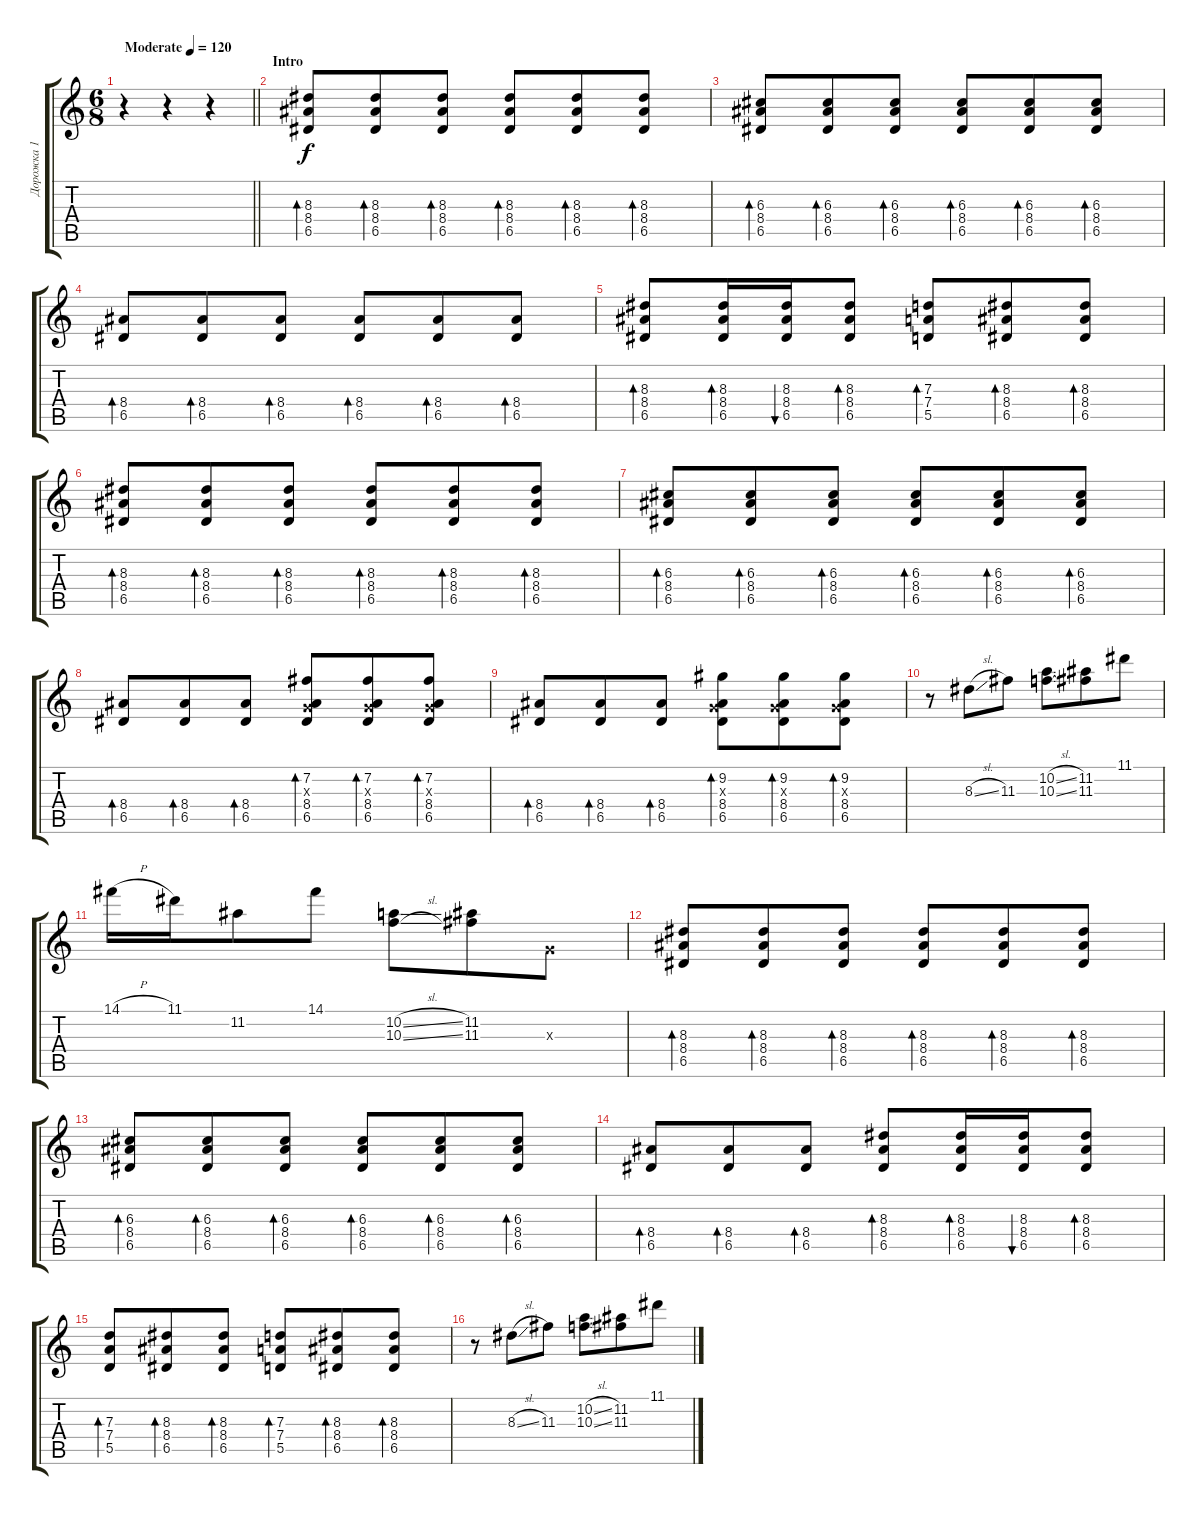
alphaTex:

\track ("Дорожка 1" "Дорожка 1") {instrument acousticguitarsteel}
\staff {score tabs}
\tuning (E4 B3 G3 D3 A2 E2) {hide}
\ts (6 8)
\tempo (120 "Moderate")
\clef g2
\barLineRight lightlight
\ks c
r.4{dy f instrument acousticguitarsteel} r.4 r.4 |
\section ("" "Intro")
(8.3 8.4 6.5).8{bd 60} (8.3 8.4 6.5).8{bd 60} (8.3 8.4 6.5).8{bd 60} (8.3 8.4 6.5).8{bd 60} (8.3 8.4 6.5).8{bd 60} (8.3 8.4 6.5).8{bd 60} |
(6.3 8.4 6.5).8{bd 60} (6.3 8.4 6.5).8{bd 60} (6.3 8.4 6.5).8{bd 60} (6.3 8.4 6.5).8{bd 60} (6.3 8.4 6.5).8{bd 60} (6.3 8.4 6.5).8{bd 60} |
(8.4 6.5).8{bd 60} (8.4 6.5).8{bd 60} (8.4 6.5).8{bd 60} (8.4 6.5).8{bd 60} (8.4 6.5).8{bd 60} (8.4 6.5).8{bd 60} |
(8.3 8.4 6.5).8{bd 60} (8.3 8.4 6.5).16{bd 60} (8.3 8.4 6.5).16{bu 60} (8.3 8.4 6.5).8{bd 60} (7.3 7.4 5.5).8{bd 60} (8.3 8.4 6.5).8{bd 60} (8.3 8.4 6.5).8{bd 60} |
(8.3 8.4 6.5).8{bd 60} (8.3 8.4 6.5).8{bd 60} (8.3 8.4 6.5).8{bd 60} (8.3 8.4 6.5).8{bd 60} (8.3 8.4 6.5).8{bd 60} (8.3 8.4 6.5).8{bd 60} |
(6.3 8.4 6.5).8{bd 60} (6.3 8.4 6.5).8{bd 60} (6.3 8.4 6.5).8{bd 60} (6.3 8.4 6.5).8{bd 60} (6.3 8.4 6.5).8{bd 60} (6.3 8.4 6.5).8{bd 60} |
(8.4 6.5).8{bd 60} (8.4 6.5).8{bd 60} (8.4 6.5).8{bd 60} (7.2 0.3{x} 8.4 6.5).8{bd 60} (7.2 0.3{x} 8.4 6.5).8{bd 60} (7.2 0.3{x} 8.4 6.5).8{bd 60} |
(8.4 6.5).8{bd 60} (8.4 6.5).8{bd 60} (8.4 6.5).8{bd 60} (9.2 0.3{x} 8.4 6.5).8{bd 60} (9.2 0.3{x} 8.4 6.5).8{bd 60} (9.2 0.3{x} 8.4 6.5).8{bd 60} |
r.8 8.3{sl}.8 11.3.8 (10.2{sl} 10.3{sl}).8 (11.2 11.3).8 11.1.8 |
14.1{h}.16 11.1.16 11.2.8 14.1.8 (10.2{sl} 10.3{sl}).8 (11.2 11.3).8 0.3{x}.8 |
(8.3 8.4 6.5).8{bd 60} (8.3 8.4 6.5).8{bd 60} (8.3 8.4 6.5).8{bd 60} (8.3 8.4 6.5).8{bd 60} (8.3 8.4 6.5).8{bd 60} (8.3 8.4 6.5).8{bd 60} |
(6.3 8.4 6.5).8{bd 60} (6.3 8.4 6.5).8{bd 60} (6.3 8.4 6.5).8{bd 60} (6.3 8.4 6.5).8{bd 60} (6.3 8.4 6.5).8{bd 60} (6.3 8.4 6.5).8{bd 60} |
(8.4 6.5).8{bd 60} (8.4 6.5).8{bd 60} (8.4 6.5).8{bd 60} (8.3 8.4 6.5).8{bd 60} (8.3 8.4 6.5).16{bd 60} (8.3 8.4 6.5).16{bu 60} (8.3 8.4 6.5).8{bd 60} |
(7.3 7.4 5.5).8{bd 60} (8.3 8.4 6.5).8{bd 60} (8.3 8.4 6.5).8{bd 60} (7.3 7.4 5.5).8{bd 60} (8.3 8.4 6.5).8{bd 60} (8.3 8.4 6.5).8{bd 60} |
r.8 8.3{sl}.8 11.3.8 (10.2{sl} 10.3{sl}).8 (11.2 11.3).8 11.1.8
